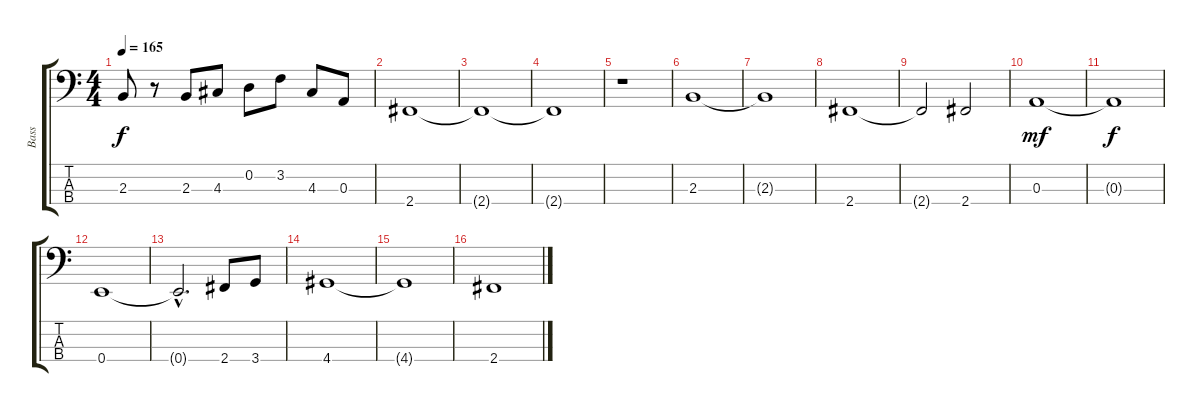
\track ("Bass" "Bass") {instrument electricbassfinger}
\staff {score tabs}
\tuning (G2 D2 A1 E1) {hide}
\ts (4 4)
\tempo 165
\clef f4
\ks c
2.3.8{dy f} r.8 2.3.8 4.3.8 0.2.8 3.2.8 4.3.8 0.3.8 |
2.4.1 |
2.4{t}.1 |
2.4{t}.1 |
r.1 |
2.3.1 |
2.3{t}.1 |
2.4.1 |
2.4{t}.2 2.4.2 |
0.3.1{dy mf} |
0.3{t}.1{dy f} |
0.4.1 |
0.4{hac t}.2{d} 2.4.8 3.4.8 |
4.4.1 |
4.4{t}.1 |
2.4.1
